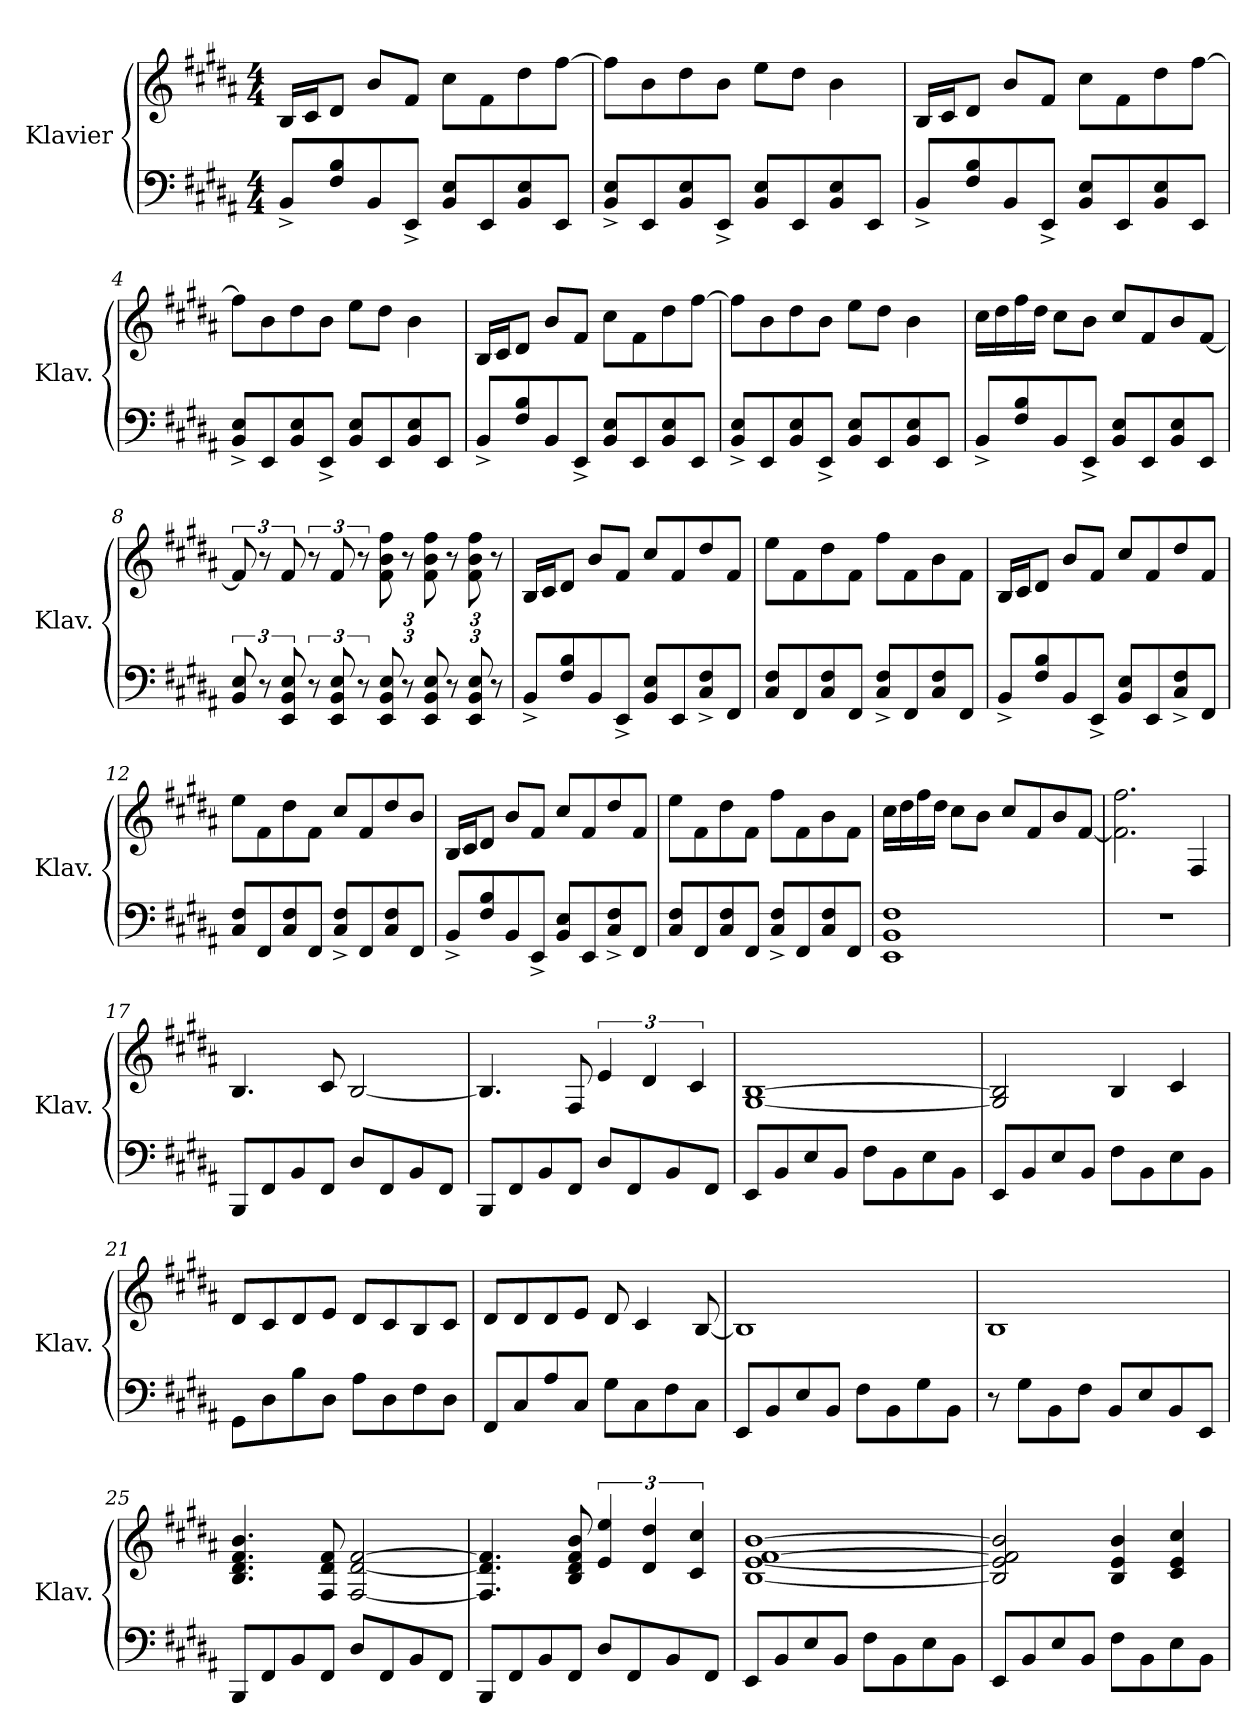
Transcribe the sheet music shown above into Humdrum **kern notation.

**kern	**kern
*part1	*part1
*staff2	*staff1
*I"Klavier	*
*I'Klav.	*
*clefF4	*clefG2
*k[f#c#g#d#a#]	*k[f#c#g#d#a#]
*M4/4	*M4/4
*MM190	*MM190
=1	=1
8BB^/L	16B/LL
.	16c#/J
8F#/ 8B/	8d#/J
8BB/	8b/L
8EE^/J	8f#/J
8BB/ 8E/L	8cc#\L
8EE/	8f#\
8BB/ 8E/	8dd#\
8EE/J	[8ff#\J
=2	=2
8BB/^ 8E/^L	8ff#\L]
8EE/	8b\
8BB/ 8E/	8dd#\
8EE^/J	8b\J
8BB/ 8E/L	8ee\L
8EE/	8dd#\J
8BB/ 8E/	4b\
8EE/J	.
=3	=3
8BB^/L	16B/LL
.	16c#/J
8F#/ 8B/	8d#/J
8BB/	8b/L
8EE^/J	8f#/J
8BB/ 8E/L	8cc#\L
8EE/	8f#\
8BB/ 8E/	8dd#\
8EE/J	[8ff#\J
=4	=4
8BB/^ 8E/^L	8ff#\L]
8EE/	8b\
8BB/ 8E/	8dd#\
8EE^/J	8b\J
8BB/ 8E/L	8ee\L
8EE/	8dd#\J
8BB/ 8E/	4b\
8EE/J	.
!!LO:LB:g=z
=5	=5
8BB^/L	16B/LL
.	16c#/J
8F#/ 8B/	8d#/J
8BB/	8b/L
8EE^/J	8f#/J
8BB/ 8E/L	8cc#\L
8EE/	8f#\
8BB/ 8E/	8dd#\
8EE/J	[8ff#\J
=6	=6
8BB/^ 8E/^L	8ff#\L]
8EE/	8b\
8BB/ 8E/	8dd#\
8EE^/J	8b\J
8BB/ 8E/L	8ee\L
8EE/	8dd#\J
8BB/ 8E/	4b\
8EE/J	.
=7	=7
8BB^/L	16cc#\LL
.	16dd#\
8F#/ 8B/	16ff#\
.	16dd#\JJ
8BB/	8cc#\L
8EE^/J	8b\J
8BB/ 8E/L	8cc#/L
8EE/	8f#/
8BB/ 8E/	8b/
8EE/J	[8f#/J
=8	=8
12BB/ 12E/	12f#/]
12r	12r
12EE/ 12BB/ 12E/	12f#/
12r	12r
12EE/ 12BB/ 12E/	12f#/
12r	12r
*Xbrackettup	*Xbrackettup
12EE/ 12BB/ 12E/	12f#\ 12b\ 12ff#\
12r	12r
12EE/ 12BB/ 12E/	12f#\ 12b\ 12ff#\
12r	12r
12EE/ 12BB/ 12E/	12f#\ 12b\ 12ff#\
12r	12r
!!LO:LB:g=z
=9	=9
8BB^/L	16B/LL
.	16c#/J
8F#/ 8B/	8d#/J
8BB/	8b/L
8EE^/J	8f#/J
8BB/ 8E/L	8cc#/L
8EE/	8f#/
8C#/^ 8F#/^	8dd#/
8FF#/J	8f#/J
=10	=10
8C#/ 8F#/L	8ee\L
8FF#/	8f#\
8C#/ 8F#/	8dd#\
8FF#/J	8f#\J
8C#/^ 8F#/^L	8ff#\L
8FF#/	8f#\
8C#/ 8F#/	8b\
8FF#/J	8f#\J
=11	=11
8BB^/L	16B/LL
.	16c#/J
8F#/ 8B/	8d#/J
8BB/	8b/L
8EE^/J	8f#/J
8BB/ 8E/L	8cc#/L
8EE/	8f#/
8C#/^ 8F#/^	8dd#/
8FF#/J	8f#/J
=12	=12
8C#/ 8F#/L	8ee\L
8FF#/	8f#\
8C#/ 8F#/	8dd#\
8FF#/J	8f#\J
8C#/^ 8F#/^L	8cc#/L
8FF#/	8f#/
8C#/ 8F#/	8dd#/
8FF#/J	8b/J
!!LO:LB:g=z
=13	=13
8BB^/L	16B/LL
.	16c#/J
8F#/ 8B/	8d#/J
8BB/	8b/L
8EE^/J	8f#/J
8BB/ 8E/L	8cc#/L
8EE/	8f#/
8C#/^ 8F#/^	8dd#/
8FF#/J	8f#/J
=14	=14
8C#/ 8F#/L	8ee\L
8FF#/	8f#\
8C#/ 8F#/	8dd#\
8FF#/J	8f#\J
8C#/^ 8F#/^L	8ff#\L
8FF#/	8f#\
8C#/ 8F#/	8b\
8FF#/J	8f#\J
=15	=15
1EE 1BB 1F#	16cc#\LL
.	16dd#\
.	16ff#\
.	16dd#\JJ
.	8cc#\L
.	8b\J
.	8cc#/L
.	8f#/
.	8b/
.	[8f#/J
=16	=16
1r	2.f#\] 2.ff#\
.	4F#/
=17	=17
8BBB/L	4.B/
8FF#/	.
8BB/	.
8FF#/J	8c#/
8D#/L	[2B/
8FF#/	.
8BB/	.
8FF#/J	.
!!LO:LB:g=z
=18	=18
8BBB/L	4.B/]
8FF#/	.
8BB/	.
8FF#/J	8F#/
*	*brackettup
8D#/L	6e/
8FF#/	.
.	6d#/
8BB/	.
.	6c#/
8FF#/J	.
=19	=19
8EE/L	[1G# [1B
8BB/	.
8E/	.
8BB/J	.
8F#\L	.
8BB\	.
8E\	.
8BB\J	.
=20	=20
8EE/L	2G#/] 2B/]
8BB/	.
8E/	.
8BB/J	.
8F#\L	4B/
8BB\	.
8E\	4c#/
8BB\J	.
=21	=21
8GG#\L	8d#/L
8D#\	8c#/
8B\	8d#/
8D#\J	8e/J
8A#\L	8d#/L
8D#\	8c#/
8F#\	8B/
8D#\J	8c#/J
!!LO:PB:g=z
=22	=22
8FF#/L	8d#/L
8C#/	8d#/
8A#/	8d#/
8C#/J	8e/J
8G#\L	8d#/
8C#\	4c#/
8F#\	.
8C#\J	[8B/
=23	=23
8EE/L	1B]
8BB/	.
8E/	.
8BB/J	.
8F#\L	.
8BB\	.
8G#\	.
8BB\J	.
=24	=24
8r	1B
8G#\L	.
8BB\	.
8F#\J	.
8BB/L	.
8E/	.
8BB/	.
8EE/J	.
=25	=25
8BBB/L	4.B/ 4.d#/ 4.f#/ 4.b/
8FF#/	.
8BB/	.
8FF#/J	8F#/ 8d#/ 8f#/
8D#/L	[2F#/ [2d#/ [2f#/
8FF#/	.
8BB/	.
8FF#/J	.
!!LO:LB:g=z
=26	=26
8BBB/L	4.F#/] 4.d#/] 4.f#/]
8FF#/	.
8BB/	.
8FF#/J	8B/ 8d#/ 8f#/ 8b/
8D#/L	6e/ 6ee/
8FF#/	.
.	6d#/ 6dd#/
8BB/	.
.	6c#/ 6cc#/
8FF#/J	.
=27	=27
8EE/L	[1B [1e [1f# [1b
8BB/	.
8E/	.
8BB/J	.
8F#\L	.
8BB\	.
8E\	.
8BB\J	.
=28	=28
8EE/L	2B/] 2e/] 2f#/] 2b/]
8BB/	.
8E/	.
8BB/J	.
8F#\L	4B/ 4e/ 4b/
8BB\	.
8E\	4c#/ 4e/ 4cc#/
8BB\J	.
=	=
*-	*-
